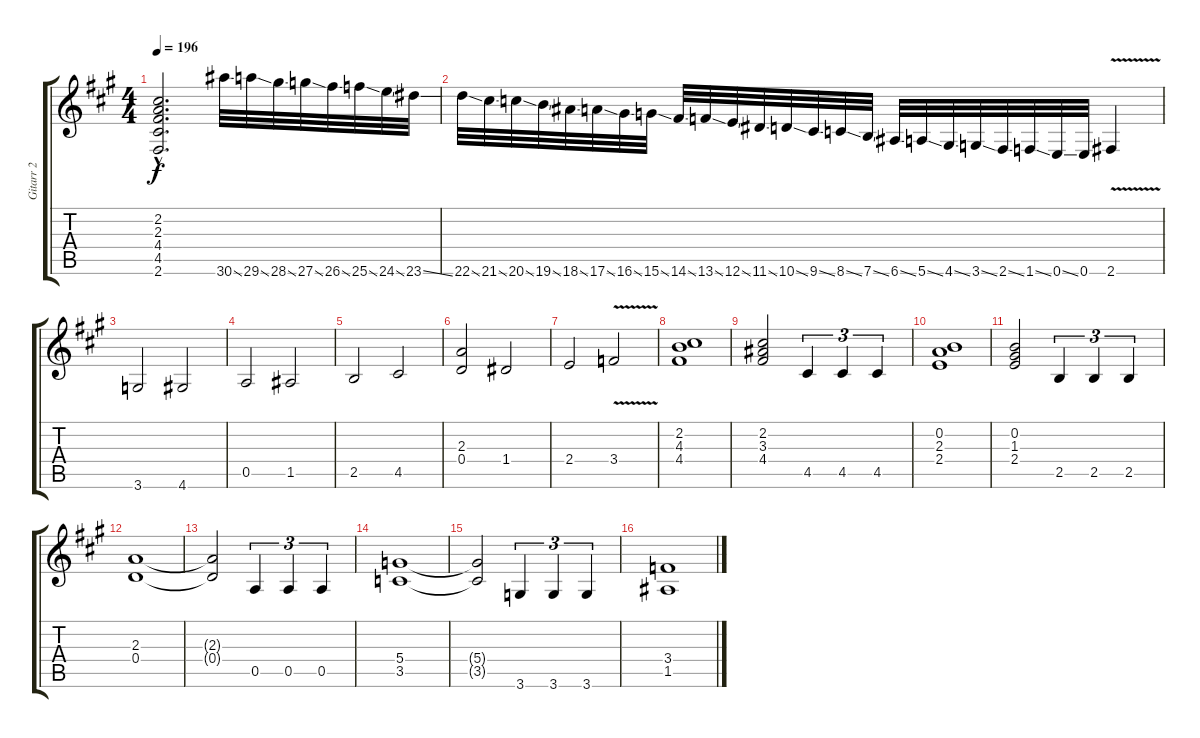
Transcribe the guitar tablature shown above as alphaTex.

\track ("Gitarr 2" "Gitarr 2") {instrument distortionguitar}
\staff {score tabs}
\tuning (E4 B3 G3 D3 A2 E2) {hide}
\ts (4 4)
\tempo 196
\clef g2
\ks a
(2.2{hac} 2.3{hac} 4.4{hac} 4.5{hac} 2.6{hac}).2{d dy f} 30.6{ss}.32 29.6{ss}.32 28.6{ss}.32 27.6{ss}.32 26.6{ss}.32 25.6{ss}.32 24.6{ss}.32 23.6{ss}.32 |
22.6{ss}.32 21.6{ss}.32 20.6{ss}.32 19.6{ss}.32 18.6{ss}.32 17.6{ss}.32 16.6{ss}.32 15.6{ss}.32 14.6{ss}.32 13.6{ss}.32 12.6{ss}.32 11.6{ss}.32 10.6{ss}.32 9.6{ss}.32 8.6{ss}.32 7.6{ss}.32 6.6{ss}.32 5.6{ss}.32 4.6{ss}.32 3.6{ss}.32 2.6{ss}.32 1.6{ss}.32 0.6{ss}.32 0.6.32 2.6{v}.4 |
3.6.2 4.6.2 |
0.5.2 1.5.2 |
2.5.2 4.5.2 |
(2.3 0.4).2 1.4.2 |
2.4.2 3.4{v}.2 |
(2.2 4.3 4.4).1 |
(2.2 3.3 4.4).2 4.5.4{tu (3 2)} 4.5.4{tu (3 2)} 4.5.4{tu (3 2)} |
(0.2 2.3 2.4).1 |
(0.2 1.3 2.4).2 2.5.4{tu (3 2)} 2.5.4{tu (3 2)} 2.5.4{tu (3 2)} |
(2.3 0.4).1 |
(2.3{t} 0.4{t}).2 0.5.4{tu (3 2)} 0.5.4{tu (3 2)} 0.5.4{tu (3 2)} |
(5.4 3.5).1 |
(5.4{t} 3.5{t}).2 3.6.4{tu (3 2)} 3.6.4{tu (3 2)} 3.6.4{tu (3 2)} |
(3.4 1.5).1
